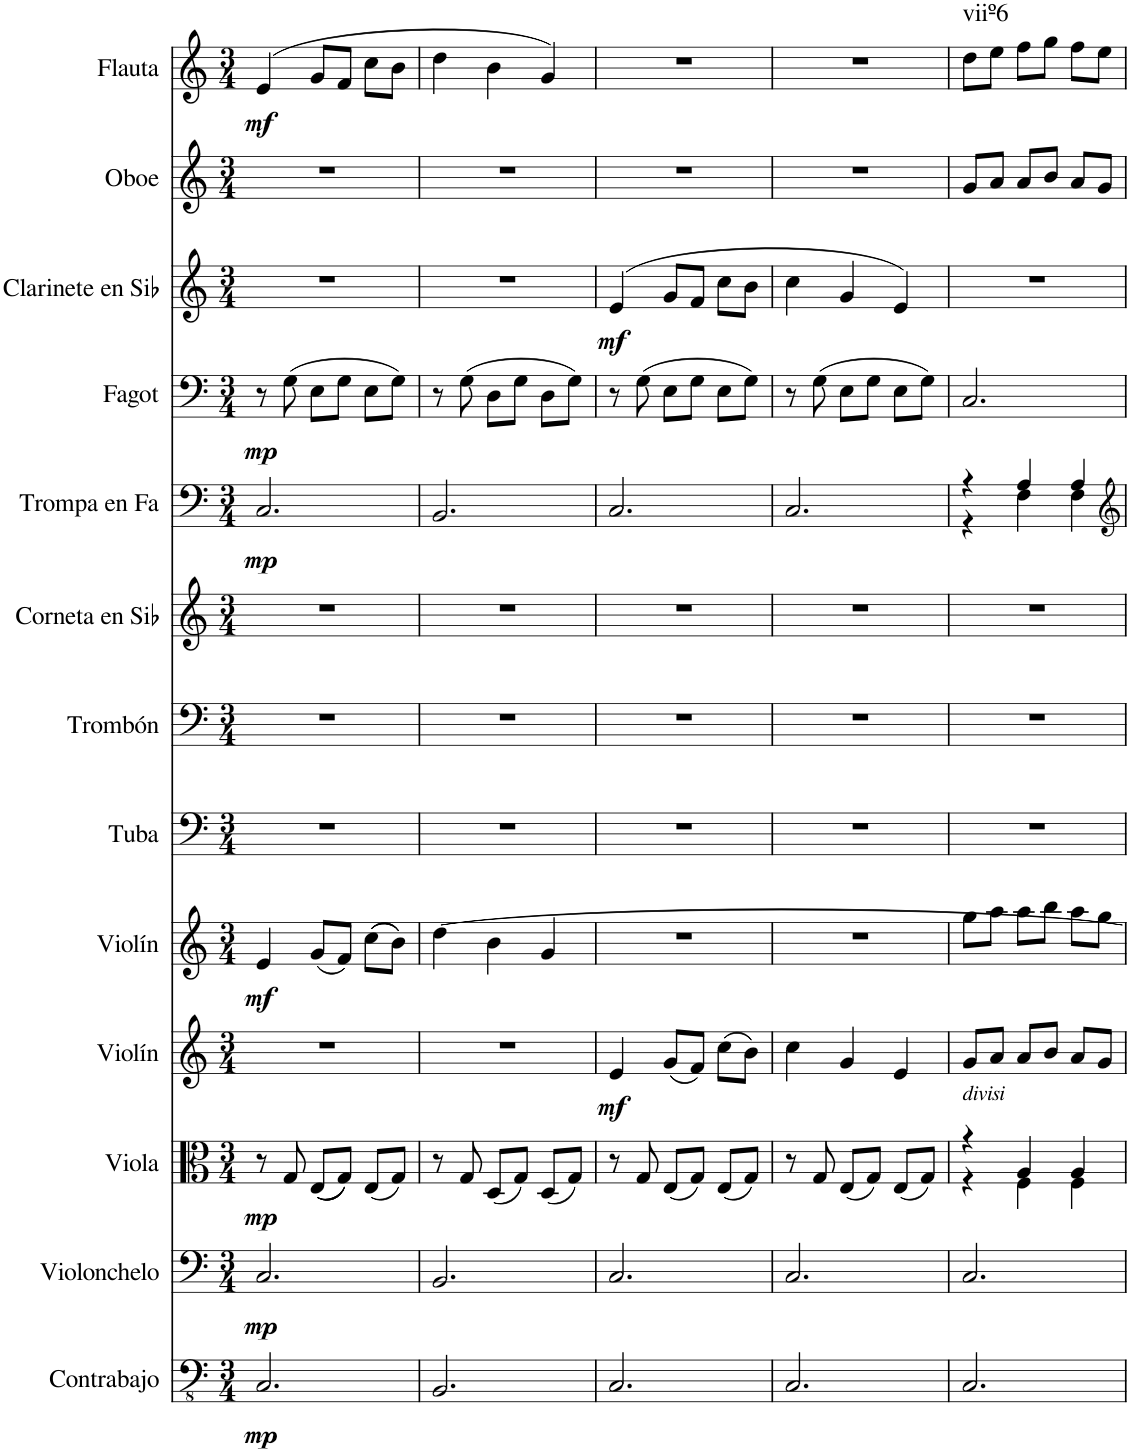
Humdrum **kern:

**kern	**dynam	**kern	**dynam	**kern	**dynam	**kern	**dynam	**kern	**dynam	**kern	**kern	**kern	**kern	**dynam	**kern	**dynam	**kern	**dynam	**kern	**kern	**dynam	**harte
*part13	*part13	*part12	*part12	*part11	*part11	*part10	*part10	*part9	*part9	*part8	*part7	*part6	*part5	*part5	*part4	*part4	*part3	*part3	*part2	*part1	*part1	*part1
*staff13	*staff13	*staff12	*staff12	*staff11	*staff11	*staff10	*staff10	*staff9	*staff9	*staff8	*staff7	*staff6	*staff5	*staff5	*staff4	*staff4	*staff3	*staff3	*staff2	*staff1	*staff1	*
*I"Contrabajo	*	*I"Violonchelo	*	*I"Viola	*	*I"Violín	*	*I"Violín	*	*I"Tuba	*I"Trombón	*I"Corneta en Sib	*I"Trompa en Fa	*	*I"Fagot	*	*I"Clarinete en Sib	*	*I"Oboe	*I"Flauta	*	*
*I'Cb.	*	*I'Vc.	*	*I'Vla.	*	*I'Vln.	*	*I'Vln.	*	*I'Tba.	*I'Tbn.	*I'Cnta. Sib	*I'Trmp. Fa	*	*I'Fag.	*	*I'Cl. Sib	*	*I'Ob.	*I'Fl.	*	*
*clefFv4	*	*clefF4	*	*clefC3	*	*clefG2	*	*clefG2	*	*clefF4	*clefF4	*clefG2	*clefF4	*	*clefF4	*	*clefG2	*	*clefG2	*clefG2	*	*
*ITrd7c12	*	*	*	*	*	*	*	*	*	*	*	*ITrd1c2	*ITrd4c7	*	*	*	*ITrd1c2	*	*	*	*	*
*k[]	*	*k[]	*	*k[]	*	*k[]	*	*k[]	*	*k[]	*k[]	*k[]	*k[]	*	*k[]	*	*k[]	*	*k[]	*k[]	*	*
*M3/4	*	*M3/4	*	*M3/4	*	*M3/4	*	*M3/4	*	*M3/4	*M3/4	*M3/4	*M3/4	*	*M3/4	*	*M3/4	*	*M3/4	*M3/4	*	*
=1	=1	=1	=1	=1	=1	=1	=1	=1	=1	=1	=1	=1	=1	=1	=1	=1	=1	=1	=1	=1	=1	=1
!	!LO:DY:b	!	!LO:DY:b	!	!LO:DY:b	!	!	!	!LO:DY:b	!	!	!	!	!LO:DY:b	!	!LO:DY:b	!	!	!	!	!LO:DY:b	!
2.CC/	mp	2.C/	mp	8r	mp	2.r	.	4e/	mf	2.r	2.r	2.r	2.C/	mp	8r	mp	2.r	.	2.r	(4e/	mf	.
.	.	.	.	8G/	.	.	.	.	.	.	.	.	.	.	(8G\	.	.	.	.	.	.	.
.	.	.	.	(((8E/L	.	.	.	(8g/L	.	.	.	.	.	.	8E\L	.	.	.	.	8g/L	.	.
.	.	.	.	8G/J)))	.	.	.	8f/J)	.	.	.	.	.	.	8G\J	.	.	.	.	8f/J	.	.
.	.	.	.	(8E/L	.	.	.	((8cc\L	.	.	.	.	.	.	8E\L	.	.	.	.	8cc\L	.	.
.	.	.	.	8G/J)	.	.	.	8b\J))	.	.	.	.	.	.	8G\J)	.	.	.	.	8b\J	.	.
=2	=2	=2	=2	=2	=2	=2	=2	=2	=2	=2	=2	=2	=2	=2	=2	=2	=2	=2	=2	=2	=2	=2
2.BBB/	.	2.BB/	.	8r	.	2.r	.	[4dd\	.	2.r	2.r	2.r	2.BB/	.	8r	.	2.r	.	2.r	4dd\	.	.
.	.	.	.	8G/	.	.	.	.	.	.	.	.	.	.	(8G\	.	.	.	.	.	.	.
.	.	.	.	(8D/L	.	.	.	4b\	.	.	.	.	.	.	8D\L	.	.	.	.	4b\	.	.
.	.	.	.	8G/J)	.	.	.	.	.	.	.	.	.	.	8G\J	.	.	.	.	.	.	.
.	.	.	.	(8D/L	.	.	.	4g/	.	.	.	.	.	.	8D\L	.	.	.	.	4g/)	.	.
.	.	.	.	8G/J)	.	.	.	.	.	.	.	.	.	.	8G\J)	.	.	.	.	.	.	.
=3	=3	=3	=3	=3	=3	=3	=3	=3	=3	=3	=3	=3	=3	=3	=3	=3	=3	=3	=3	=3	=3	=3
!	!	!	!	!	!	!	!LO:DY:b	!	!	!	!	!	!	!	!	!	!	!LO:DY:b	!	!	!	!
2.CC/	.	2.C/	.	8r	.	4e/	mf	2.r	.	2.r	2.r	2.r	2.C/	.	8r	.	(4e/	mf	2.r	2.r	.	.
.	.	.	.	8G/	.	.	.	.	.	.	.	.	.	.	(8G\	.	.	.	.	.	.	.
.	.	.	.	(8E/L	.	(8g/L	.	.	.	.	.	.	.	.	8E\L	.	8g/L	.	.	.	.	.
.	.	.	.	8G/J)	.	8f/J)	.	.	.	.	.	.	.	.	8G\J	.	8f/J	.	.	.	.	.
.	.	.	.	(8E/L	.	(8cc\L	.	.	.	.	.	.	.	.	8E\L	.	8cc\L	.	.	.	.	.
.	.	.	.	8G/J)	.	8b\J)	.	.	.	.	.	.	.	.	8G\J)	.	8b\J	.	.	.	.	.
=4	=4	=4	=4	=4	=4	=4	=4	=4	=4	=4	=4	=4	=4	=4	=4	=4	=4	=4	=4	=4	=4	=4
2.CC/	.	2.C/	.	8r	.	4cc\	.	2.r	.	2.r	2.r	2.r	2.C/	.	8r	.	4cc\	.	2.r	2.r	.	.
.	.	.	.	8G/	.	.	.	.	.	.	.	.	.	.	(8G\	.	.	.	.	.	.	.
.	.	.	.	(8E/L	.	4g/	.	.	.	.	.	.	.	.	8E\L	.	4g/	.	.	.	.	.
.	.	.	.	8G/J)	.	.	.	.	.	.	.	.	.	.	8G\J	.	.	.	.	.	.	.
.	.	.	.	(8E/L	.	4e/	.	.	.	.	.	.	.	.	8E\L	.	4e/)	.	.	.	.	.
.	.	.	.	8G/J)	.	.	.	.	.	.	.	.	.	.	8G\J)	.	.	.	.	.	.	.
=5	=5	=5	=5	=5	=5	=5	=5	=5	=5	=5	=5	=5	=5	=5	=5	=5	=5	=5	=5	=5	=5	=5
*	*	*	*	*^	*	*	*	*	*	*	*	*	*^	*	*	*	*	*	*	*	*	*
!	!	!	!	!LO:TX:a:i:t=divisi	!	!	!	!	!	!	!	!	!	!	!	!	!	!	!	!	!	!	!	!LO:H:kt=viiº6
2.CC/	.	2.C/	.	4r	4r	.	8g/L	.	8gg\L	.	2.r	2.r	2.r	4r	4r	.	2.C/	.	2.r	.	8g/L	8dd\L	.	N
.	.	.	.	.	.	.	8a/J	.	8aa\J	.	.	.	.	.	.	.	.	.	.	.	8a/J	8ee\J	.	.
.	.	.	.	4A/	4F\	.	8a/L	.	8aa\L	.	.	.	.	4A/	4F\	.	.	.	.	.	8a/L	8ff\L	.	.
.	.	.	.	.	.	.	8b/J	.	8bb\J	.	.	.	.	.	.	.	.	.	.	.	8b/J	8gg\J	.	.
.	.	.	.	4A/	4F\	.	8a/L	.	8aa\L	.	.	.	.	4A/	4F\	.	.	.	.	.	8a/L	8ff\L	.	.
.	.	.	.	.	.	.	8g/J	.	8gg\J	.	.	.	.	.	.	.	.	.	.	.	8g/J	8ee\J	.	.
*	*	*	*	*v	*v	*	*	*	*	*	*	*	*	*v	*v	*	*	*	*	*	*	*	*	*
=	=	=	=	=	=	=	=	=	=	=	=	=	=	=	=	=	=	=	=	=	=	=
*-	*-	*-	*-	*-	*-	*-	*-	*-	*-	*-	*-	*-	*-	*-	*-	*-	*-	*-	*-	*-	*-	*-
